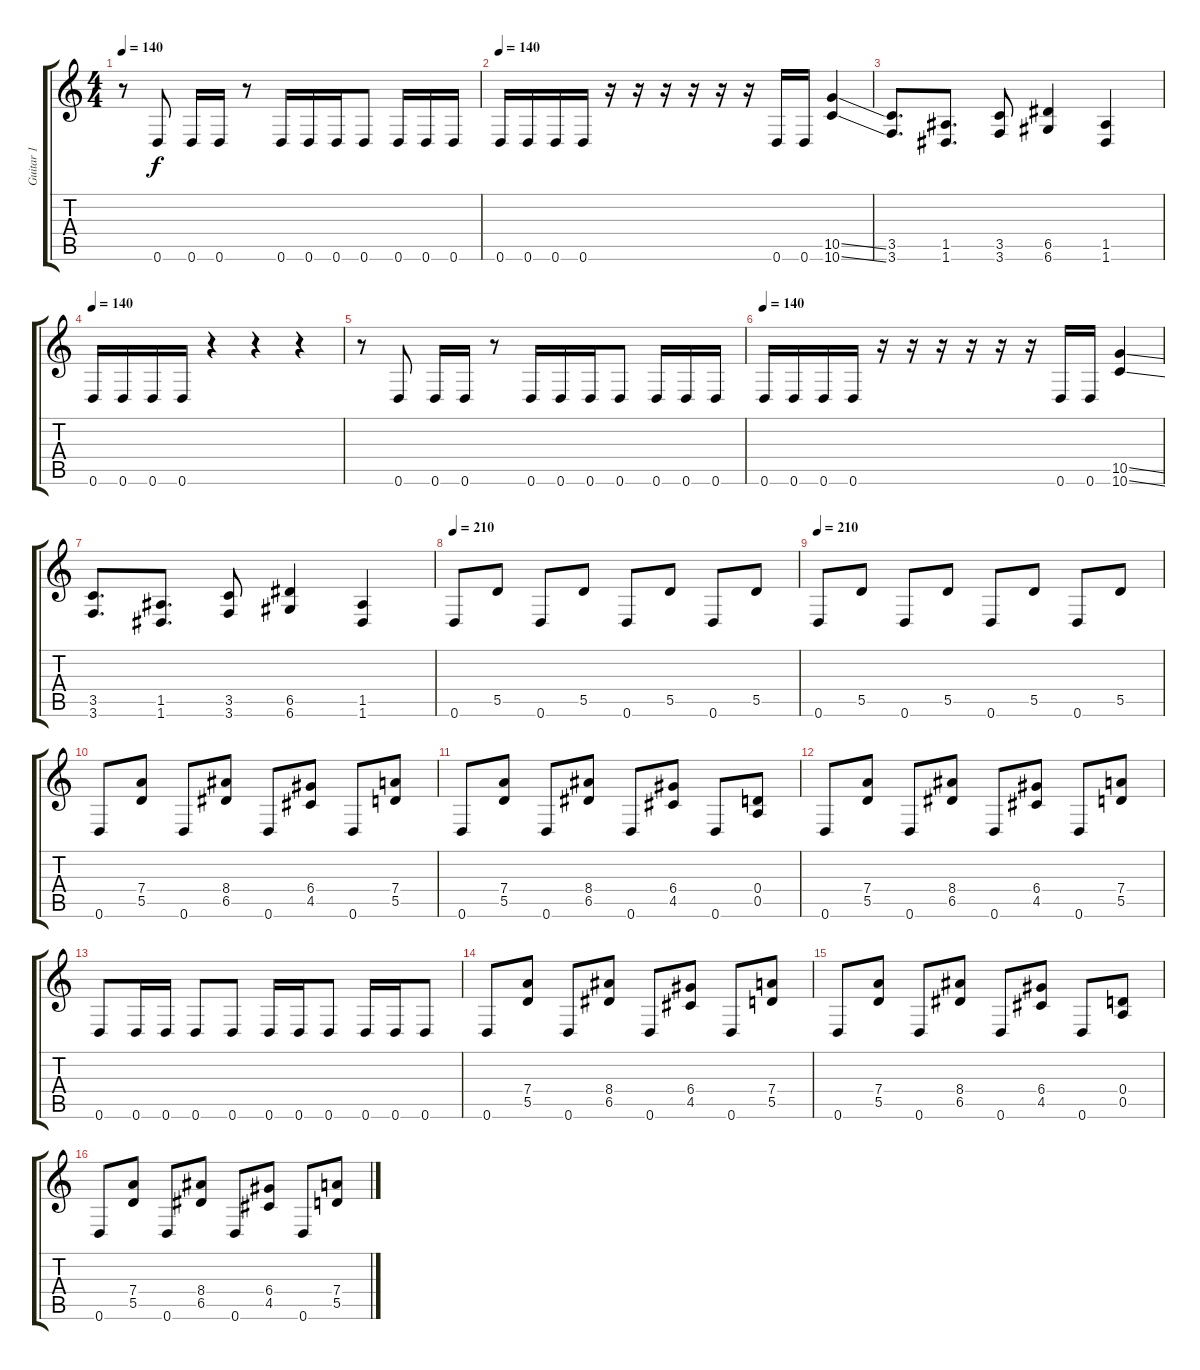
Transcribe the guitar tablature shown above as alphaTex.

\track ("Guitar 1" "Guitar 1") {instrument overdrivenguitar}
\staff {score tabs}
\tuning (E4 B3 G3 D3 A2 D2) {hide}
\ts (4 4)
\tempo 140
\clef g2
\ks c
r.8{dy f} 0.6.8 0.6.16 0.6.16 r.8 0.6.16 0.6.16 0.6.16 0.6.8 0.6.16 0.6.16 0.6.16 |
\tempo 140
0.6.16 0.6.16 0.6.16 0.6.16 r.16 r.16 r.16 r.16 r.16 r.16 0.6.16 0.6.16 (10.5{ss} 10.6{ss}).4 |
(3.5 3.6).8{d} (1.5 1.6).8{d} (3.5 3.6).8 (6.5 6.6).4 (1.5 1.6).4 |
\tempo 140
0.6.16 0.6.16 0.6.16 0.6.16 r.4 r.4 r.4 |
r.8 0.6.8 0.6.16 0.6.16 r.8 0.6.16 0.6.16 0.6.16 0.6.8 0.6.16 0.6.16 0.6.16 |
\tempo 140
0.6.16 0.6.16 0.6.16 0.6.16 r.16 r.16 r.16 r.16 r.16 r.16 0.6.16 0.6.16 (10.5{ss} 10.6{ss}).4 |
(3.5 3.6).8{d} (1.5 1.6).8{d} (3.5 3.6).8 (6.5 6.6).4 (1.5 1.6).4 |
\tempo 210
0.6.8 5.5.8 0.6.8 5.5.8 0.6.8 5.5.8 0.6.8 5.5.8 |
\tempo 210
0.6.8 5.5.8 0.6.8 5.5.8 0.6.8 5.5.8 0.6.8 5.5.8 |
0.6.8 (7.4 5.5).8 0.6.8 (8.4 6.5).8 0.6.8 (6.4 4.5).8 0.6.8 (7.4 5.5).8 |
0.6.8 (7.4 5.5).8 0.6.8 (8.4 6.5).8 0.6.8 (6.4 4.5).8 0.6.8 (0.4 0.5).8 |
0.6.8 (7.4 5.5).8 0.6.8 (8.4 6.5).8 0.6.8 (6.4 4.5).8 0.6.8 (7.4 5.5).8 |
0.6.8 0.6.16 0.6.16 0.6.8 0.6.8 0.6.16 0.6.16 0.6.8 0.6.16 0.6.16 0.6.8 |
0.6.8 (7.4 5.5).8 0.6.8 (8.4 6.5).8 0.6.8 (6.4 4.5).8 0.6.8 (7.4 5.5).8 |
0.6.8 (7.4 5.5).8 0.6.8 (8.4 6.5).8 0.6.8 (6.4 4.5).8 0.6.8 (0.4 0.5).8 |
0.6.8 (7.4 5.5).8 0.6.8 (8.4 6.5).8 0.6.8 (6.4 4.5).8 0.6.8 (7.4 5.5).8
